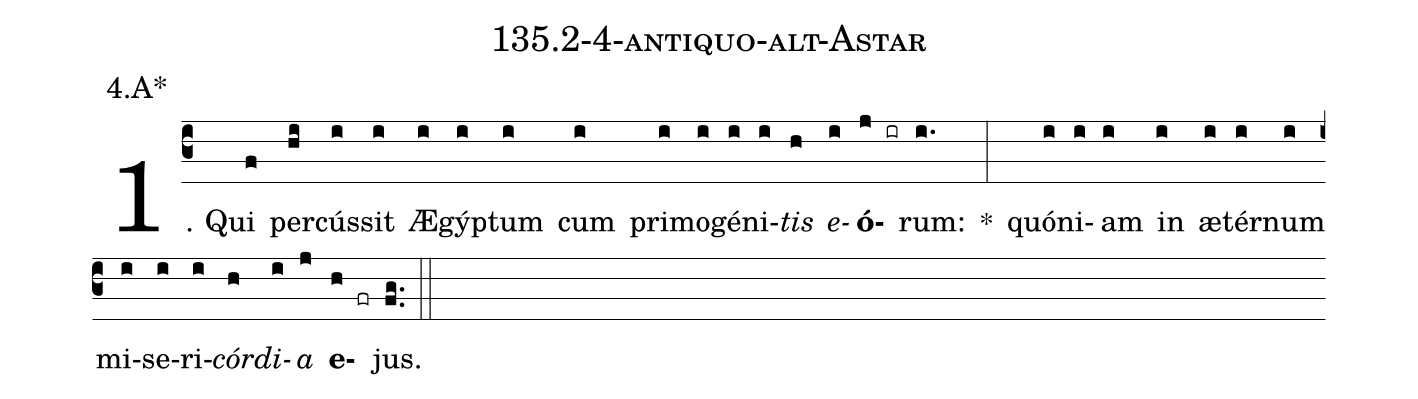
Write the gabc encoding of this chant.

name: 135.2-4-antiquo-alt-Astar;
annotation: 4.A*;
%%
(c3)1. Qui(f) per(hi)cús(i)sit(i) Æ(i)gýp(i)tum(i) cum(i) pri(i)mo(i)gé(i)ni(i)<i>tis</i>(h) <i>e</i>(i)<b>ó</b>(j ir)rum:(i.) *(:) quón(i)i(i)am(i) in(i) æ(i)tér(i)num(i) mi(i)se(i)ri(i)<i>cór</i>(h)<i>di</i>(i)<i>a</i>(j) <b>e</b>(h fr)jus.(fg..) (::)
